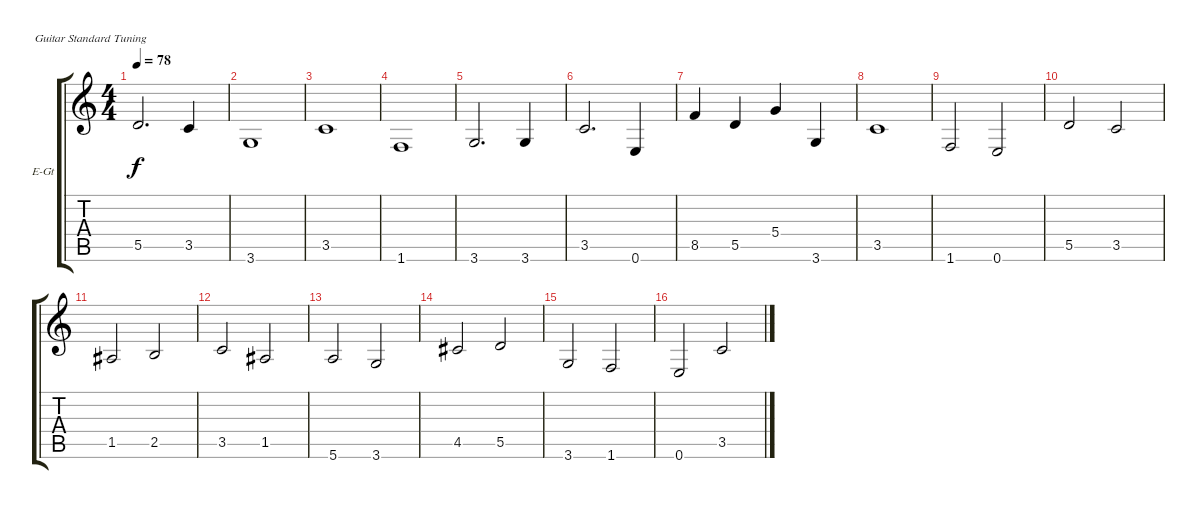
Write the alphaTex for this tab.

\bracketExtendMode groupsimilarinstruments
\firstSystemTrackNameOrientation horizontal
\otherSystemsTrackNameOrientation horizontal
\track ("Bajeo Con Guitarra" "E-Gt") {instrument electricguitarjazz}
\staff {score tabs}
\tuning (E4 B3 G3 D3 A2 E2)
\ts (4 4)
\tempo 78
\clef g2
\ks c
5.5.2{d dy f} 3.5.4 |
3.6.1 |
3.5.1 |
1.6.1 |
3.6.2{d} 3.6.4 |
3.5.2{d} 0.6.4 |
8.5.4 5.5.4 5.4.4 3.6.4 |
3.5.1 |
1.6.2 0.6.2 |
5.5.2 3.5.2 |
1.5.2 2.5.2 |
3.5.2 1.5.2 |
5.6.2 3.6.2 |
4.5.2 5.5.2 |
3.6.2 1.6.2 |
0.6.2 3.5.2
